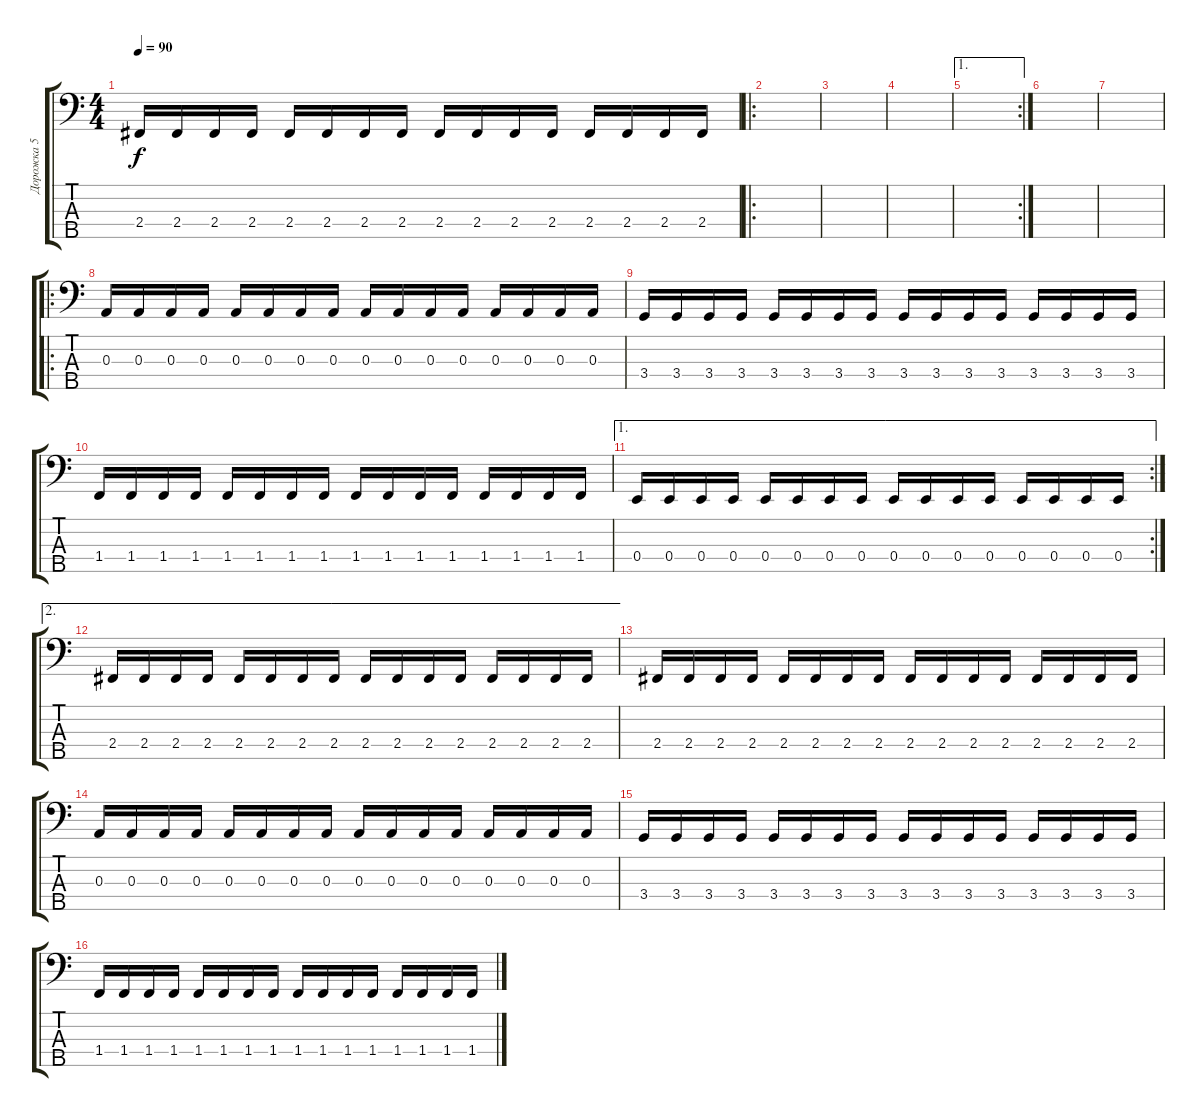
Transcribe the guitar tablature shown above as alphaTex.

\track ("Дорожка 5" "Дорожка 5") {instrument electricbasspick}
\staff {score tabs}
\tuning (G2 D2 A1 E1 B0) {hide}
\ts (4 4)
\tempo 90
\clef f4
\ks c
2.4.16{dy f} 2.4.16 2.4.16 2.4.16 2.4.16 2.4.16 2.4.16 2.4.16 2.4.16 2.4.16 2.4.16 2.4.16 2.4.16 2.4.16 2.4.16 2.4.16 |
\ro
|
|
|
\ae 1
\rc 2
|
|
|
\ro
0.3.16 0.3.16 0.3.16 0.3.16 0.3.16 0.3.16 0.3.16 0.3.16 0.3.16 0.3.16 0.3.16 0.3.16 0.3.16 0.3.16 0.3.16 0.3.16 |
3.4.16 3.4.16 3.4.16 3.4.16 3.4.16 3.4.16 3.4.16 3.4.16 3.4.16 3.4.16 3.4.16 3.4.16 3.4.16 3.4.16 3.4.16 3.4.16 |
1.4.16 1.4.16 1.4.16 1.4.16 1.4.16 1.4.16 1.4.16 1.4.16 1.4.16 1.4.16 1.4.16 1.4.16 1.4.16 1.4.16 1.4.16 1.4.16 |
\ae 1
\rc 2
0.4.16 0.4.16 0.4.16 0.4.16 0.4.16 0.4.16 0.4.16 0.4.16 0.4.16 0.4.16 0.4.16 0.4.16 0.4.16 0.4.16 0.4.16 0.4.16 |
\ae 2
2.4.16 2.4.16 2.4.16 2.4.16 2.4.16 2.4.16 2.4.16 2.4.16 2.4.16 2.4.16 2.4.16 2.4.16 2.4.16 2.4.16 2.4.16 2.4.16 |
2.4.16 2.4.16 2.4.16 2.4.16 2.4.16 2.4.16 2.4.16 2.4.16 2.4.16 2.4.16 2.4.16 2.4.16 2.4.16 2.4.16 2.4.16 2.4.16 |
0.3.16 0.3.16 0.3.16 0.3.16 0.3.16 0.3.16 0.3.16 0.3.16 0.3.16 0.3.16 0.3.16 0.3.16 0.3.16 0.3.16 0.3.16 0.3.16 |
3.4.16 3.4.16 3.4.16 3.4.16 3.4.16 3.4.16 3.4.16 3.4.16 3.4.16 3.4.16 3.4.16 3.4.16 3.4.16 3.4.16 3.4.16 3.4.16 |
1.4.16 1.4.16 1.4.16 1.4.16 1.4.16 1.4.16 1.4.16 1.4.16 1.4.16 1.4.16 1.4.16 1.4.16 1.4.16 1.4.16 1.4.16 1.4.16
